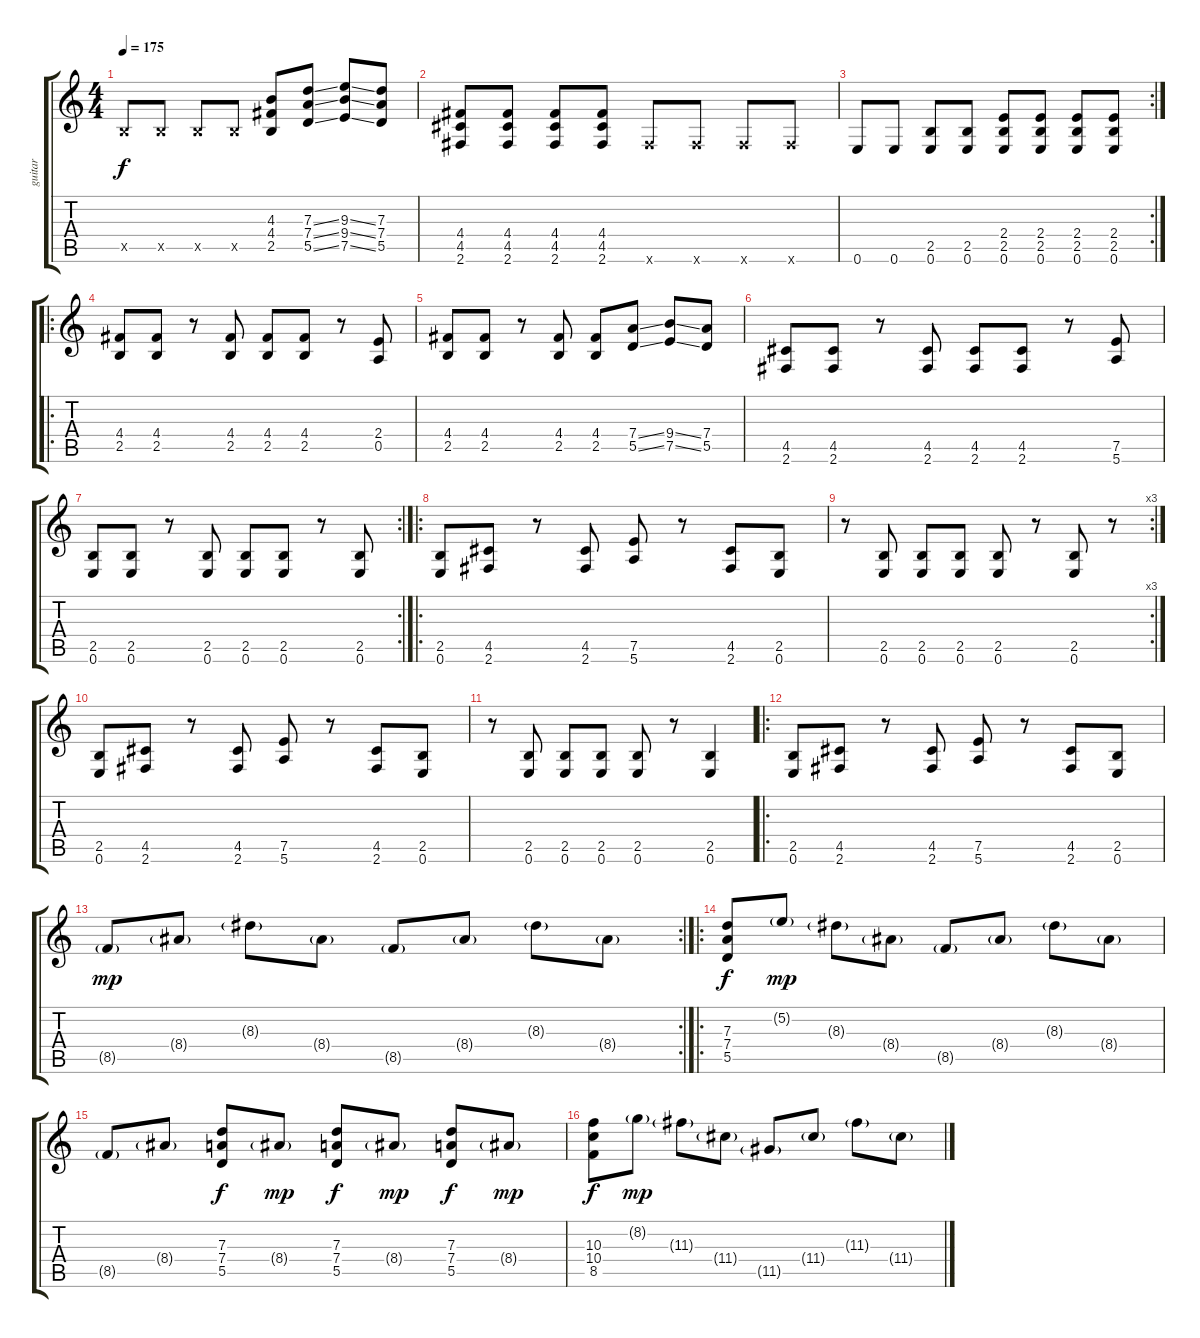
\track ("guitar" "guitar") {instrument distortionguitar}
\staff {score tabs}
\tuning (E4 B3 G3 D3 A2 E2) {hide}
\ts (4 4)
\tempo 175
\clef g2
\ks c
2.5{x}.8{dy f} 2.5{x}.8 2.5{x}.8 2.5{x}.8 (4.3 4.4 2.5).8 (7.3{ss} 7.4{ss} 5.5{ss}).8 (9.3{ss} 9.4{ss} 7.5{ss}).8 (7.3 7.4 5.5).8 |
(4.4 4.5 2.6).8 (4.4 4.5 2.6).8 (4.4 4.5 2.6).8 (4.4 4.5 2.6).8 2.6{x}.8 2.6{x}.8 2.6{x}.8 2.6{x}.8 |
\rc 2
0.6.8 0.6.8 (2.5 0.6).8 (2.5 0.6).8 (2.4 2.5 0.6).8 (2.4 2.5 0.6).8 (2.4 2.5 0.6).8 (2.4 2.5 0.6).8 |
\ro
(4.4 2.5).8 (4.4 2.5).8 r.8 (4.4 2.5).8 (4.4 2.5).8 (4.4 2.5).8 r.8 (2.4 0.5).8 |
(4.4 2.5).8 (4.4 2.5).8 r.8 (4.4 2.5).8 (4.4 2.5).8 (7.4{ss} 5.5{ss}).8 (9.4{ss} 7.5{ss}).8 (7.4 5.5).8 |
(4.5 2.6).8 (4.5 2.6).8 r.8 (4.5 2.6).8 (4.5 2.6).8 (4.5 2.6).8 r.8 (7.5 5.6).8 |
\rc 2
(2.5 0.6).8 (2.5 0.6).8 r.8 (2.5 0.6).8 (2.5 0.6).8 (2.5 0.6).8 r.8 (2.5 0.6).8 |
\ro
(2.5 0.6).8 (4.5 2.6).8 r.8 (4.5 2.6).8 (7.5 5.6).8 r.8 (4.5 2.6).8 (2.5 0.6).8 |
\rc 3
r.8 (2.5 0.6).8 (2.5 0.6).8 (2.5 0.6).8 (2.5 0.6).8 r.8 (2.5 0.6).8 r.8 |
(2.5 0.6).8 (4.5 2.6).8 r.8 (4.5 2.6).8 (7.5 5.6).8 r.8 (4.5 2.6).8 (2.5 0.6).8 |
r.8 (2.5 0.6).8 (2.5 0.6).8 (2.5 0.6).8 (2.5 0.6).8 r.8 (2.5 0.6).4 |
\ro
(2.5 0.6).8 (4.5 2.6).8 r.8 (4.5 2.6).8 (7.5 5.6).8 r.8 (4.5 2.6).8 (2.5 0.6).8 |
\rc 2
8.5{g}.8{dy mp} 8.4{g}.8 8.3{g}.8 8.4{g}.8 8.5{g}.8 8.4{g}.8 8.3{g}.8 8.4{g}.8 |
\ro
(7.3 7.4 5.5).8{dy f instrument electricguitarmuted} 5.2{g}.8{dy mp} 8.3{g}.8 8.4{g}.8 8.5{g}.8 8.4{g}.8 8.3{g}.8 8.4{g}.8 |
8.5{g}.8 8.4{g}.8 (7.3 7.4 5.5).8{dy f} 8.4{g}.8{dy mp} (7.3 7.4 5.5).8{dy f} 8.4{g}.8{dy mp} (7.3 7.4 5.5).8{dy f} 8.4{g}.8{dy mp} |
(10.3 10.4 8.5).8{dy f} 8.2{g}.8{dy mp} 11.3{g}.8 11.4{g}.8 11.5{g}.8 11.4{g}.8 11.3{g}.8 11.4{g}.8
